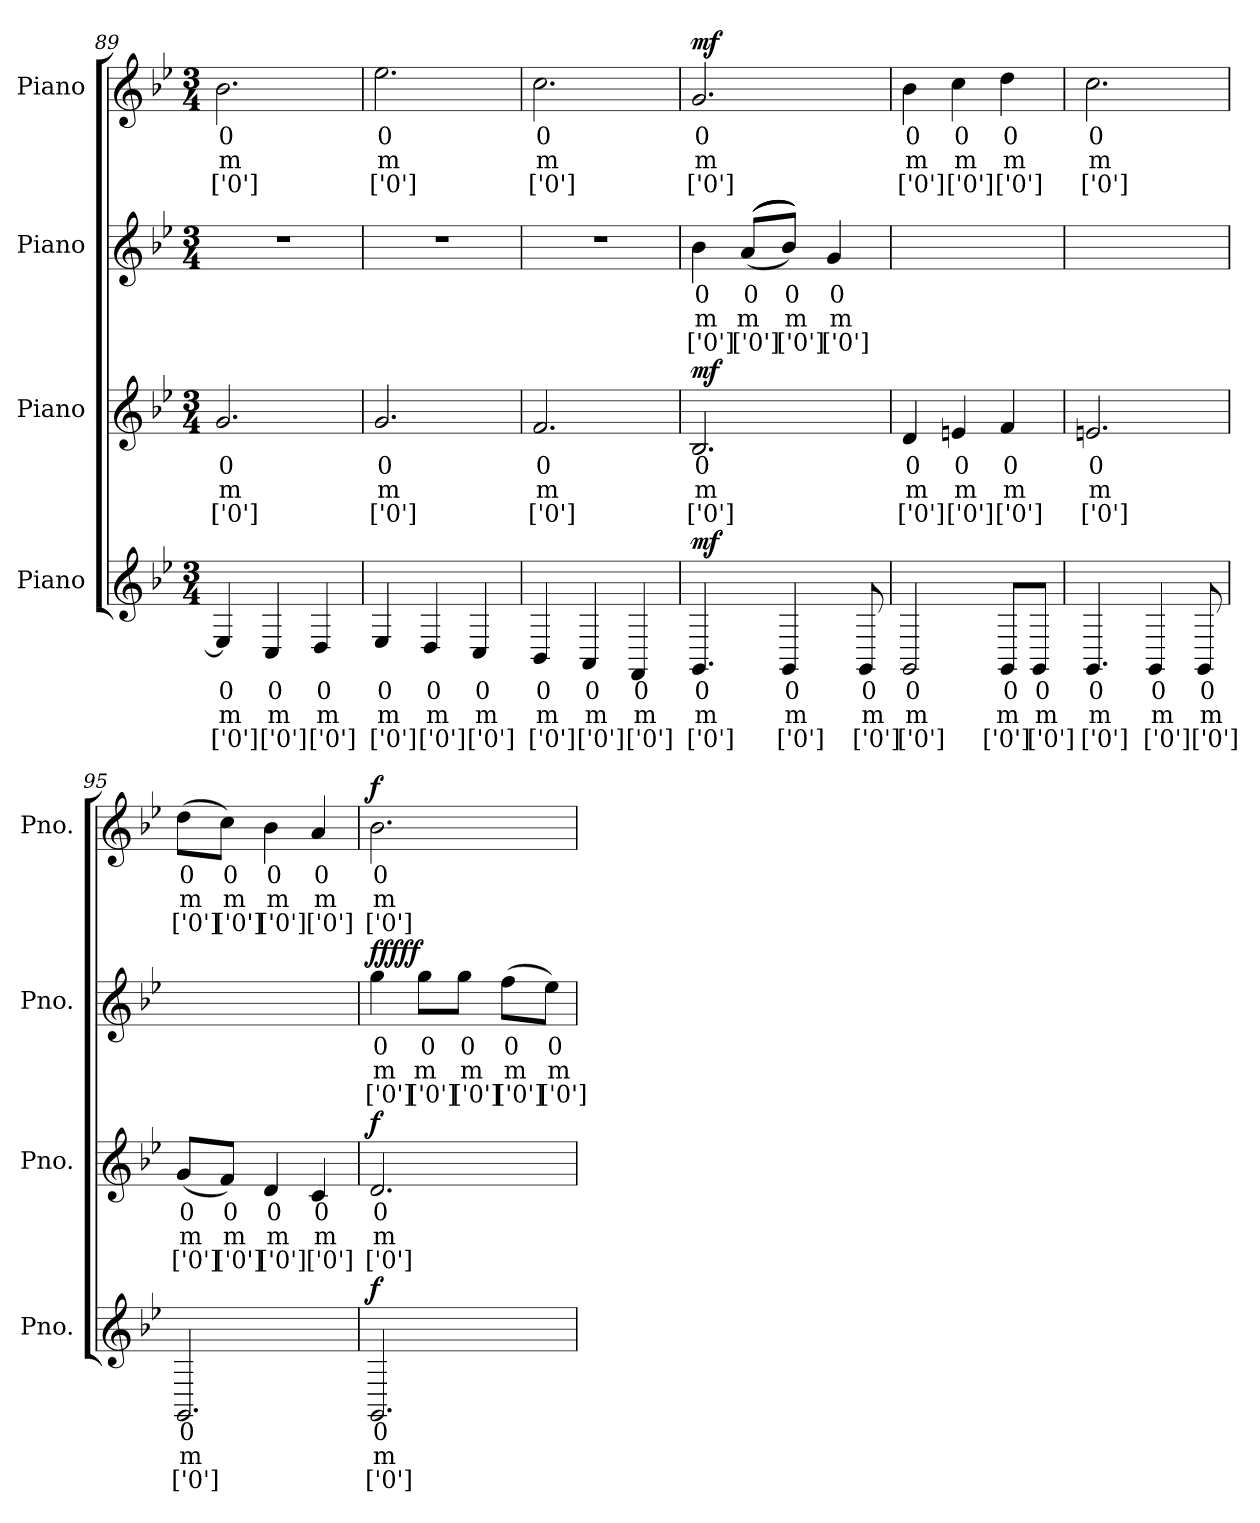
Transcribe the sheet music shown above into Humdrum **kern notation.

**kern	**text	**text	**text	**dynam	**kern	**text	**text	**text	**dynam	**kern	**text	**text	**text	**dynam	**kern	**text	**text	**text	**dynam
*part4	*part4	*part4	*part4	*part4	*part3	*part3	*part3	*part3	*part3	*part2	*part2	*part2	*part2	*part2	*part1	*part1	*part1	*part1	*part1
*staff4	*staff4	*staff4	*staff4	*staff4	*staff3	*staff3	*staff3	*staff3	*staff3	*staff2	*staff2	*staff2	*staff2	*staff2	*staff1	*staff1	*staff1	*staff1	*staff1
*I"Piano	*	*	*	*	*I"Piano	*	*	*	*	*I"Piano	*	*	*	*	*I"Piano	*	*	*	*
*I'Pno.	*	*	*	*	*I'Pno.	*	*	*	*	*I'Pno.	*	*	*	*	*I'Pno.	*	*	*	*
*clefG2	*	*	*	*	*clefG2	*	*	*	*	*clefG2	*	*	*	*	*clefG2	*	*	*	*
*k[b-e-]	*	*	*	*	*k[b-e-]	*	*	*	*	*k[b-e-]	*	*	*	*	*k[b-e-]	*	*	*	*
*M3/4	*	*	*	*	*M3/4	*	*	*	*	*M3/4	*	*	*	*	*M3/4	*	*	*	*
=89	=89	=89	=89	=89	=89	=89	=89	=89	=89	=89	=89	=89	=89	=89	=89	=89	=89	=89	=89
4E-i/]	0	m	['0']	.	2.gj/	0	m	['0']	.	2.r	.	.	.	.	2.b-Z\	0	m	['0']	.
4Ci/	0	m	['0']	.	.	.	.	.	.	.	.	.	.	.	.	.	.	.	.
4Di/	0	m	['0']	.	.	.	.	.	.	.	.	.	.	.	.	.	.	.	.
=90	=90	=90	=90	=90	=90	=90	=90	=90	=90	=90	=90	=90	=90	=90	=90	=90	=90	=90	=90
4E-i/	0	m	['0']	.	2.gj/	0	m	['0']	.	2.r	.	.	.	.	2.ee-Z\	0	m	['0']	.
4Di/	0	m	['0']	.	.	.	.	.	.	.	.	.	.	.	.	.	.	.	.
4Ci/	0	m	['0']	.	.	.	.	.	.	.	.	.	.	.	.	.	.	.	.
=91	=91	=91	=91	=91	=91	=91	=91	=91	=91	=91	=91	=91	=91	=91	=91	=91	=91	=91	=91
4BB-i/	0	m	['0']	.	2.fj/	0	m	['0']	.	2.r	.	.	.	.	2.ccZ\	0	m	['0']	.
4AAi/	0	m	['0']	.	.	.	.	.	.	.	.	.	.	.	.	.	.	.	.
4FFi/	0	m	['0']	.	.	.	.	.	.	.	.	.	.	.	.	.	.	.	.
=92	=92	=92	=92	=92	=92	=92	=92	=92	=92	=92	=92	=92	=92	=92	=92	=92	=92	=92	=92
!	!	!	!	!LO:DY:b	!	!	!	!	!LO:DY:b	!	!	!	!	!LO:DY:b	!	!	!	!	!
!	!	!	!	!	!	!	!	!	!	!	!	!	!	!LO:DY:n=1:b	!	!	!	!	!
!	!	!	!	!	!	!	!	!	!	!	!	!	!	!LO:DY:n=2:b	!	!	!	!	!
!	!	!	!	!	!	!	!	!	!	!	!	!	!	!LO:DY:n=3:b	!	!	!	!	!
!	!	!	!	!	!	!	!	!	!	!	!	!	!	!LO:DY:n=4:b	!	!	!	!	!LO:DY:b
4.GGi/	0	m	['0']	mf	2.B-j/	0	m	['0']	mf	4b-V\	0	m	['0']	mf mf mf mf mf	2.gZ/	0	m	['0']	mf
.	.	.	.	.	.	.	.	.	.	(<(<(<(<(<8aV/L	0	m	['0']	.	.	.	.	.	.
4GGi/	0	m	['0']	.	.	.	.	.	.	8b-V/J)))))	0	m	['0']	.	.	.	.	.	.
.	.	.	.	.	.	.	.	.	.	4gV/	0	m	['0']	.	.	.	.	.	.
8GGi/	0	m	['0']	.	.	.	.	.	.	.	.	.	.	.	.	.	.	.	.
!!LO:LB:g=z
=93	=93	=93	=93	=93	=93	=93	=93	=93	=93	=93	=93	=93	=93	=93	=93	=93	=93	=93	=93
2GGi/	0	m	['0']	.	4dj/	0	m	['0']	.	2.ryy	.	.	.	.	4b-Z\	0	m	['0']	.
.	.	.	.	.	4enj/	0	m	['0']	.	.	.	.	.	.	4ccZ\	0	m	['0']	.
8GGi/L	0	m	['0']	.	4fj/	0	m	['0']	.	.	.	.	.	.	4ddZ\	0	m	['0']	.
8GGi/J	0	m	['0']	.	.	.	.	.	.	.	.	.	.	.	.	.	.	.	.
=94	=94	=94	=94	=94	=94	=94	=94	=94	=94	=94	=94	=94	=94	=94	=94	=94	=94	=94	=94
4.GGi/	0	m	['0']	.	2.enj/	0	m	['0']	.	2.ryy	.	.	.	.	2.ccZ\	0	m	['0']	.
4GGi/	0	m	['0']	.	.	.	.	.	.	.	.	.	.	.	.	.	.	.	.
8GGi/	0	m	['0']	.	.	.	.	.	.	.	.	.	.	.	.	.	.	.	.
=95	=95	=95	=95	=95	=95	=95	=95	=95	=95	=95	=95	=95	=95	=95	=95	=95	=95	=95	=95
2.GGi/	0	m	['0']	.	(<8gj/L	0	m	['0']	.	2.ryy	.	.	.	.	(>8ddZ\L	0	m	['0']	.
.	.	.	.	.	8fj/J)	0	m	['0']	.	.	.	.	.	.	8ccZ\J)	0	m	['0']	.
.	.	.	.	.	4dj/	0	m	['0']	.	.	.	.	.	.	4b-Z\	0	m	['0']	.
.	.	.	.	.	4cj/	0	m	['0']	.	.	.	.	.	.	4aZ/	0	m	['0']	.
=96	=96	=96	=96	=96	=96	=96	=96	=96	=96	=96	=96	=96	=96	=96	=96	=96	=96	=96	=96
!	!	!	!	!LO:DY:b	!	!	!	!	!LO:DY:b	!	!	!	!	!LO:DY:b	!	!	!	!	!
!	!	!	!	!	!	!	!	!	!	!	!	!	!	!LO:DY:n=1:b	!	!	!	!	!
!	!	!	!	!	!	!	!	!	!	!	!	!	!	!LO:DY:n=2:b	!	!	!	!	!
!	!	!	!	!	!	!	!	!	!	!	!	!	!	!LO:DY:n=3:b	!	!	!	!	!
!	!	!	!	!	!	!	!	!	!	!	!	!	!	!LO:DY:n=4:b	!	!	!	!	!LO:DY:b
2.GGi/	0	m	['0']	f	2.dj/	0	m	['0']	f	4ggV\	0	m	['0']	f f f f f	2.b-Z\	0	m	['0']	f
.	.	.	.	.	.	.	.	.	.	8ggV\L	0	m	['0']	.	.	.	.	.	.
.	.	.	.	.	.	.	.	.	.	8ggV\J	0	m	['0']	.	.	.	.	.	.
.	.	.	.	.	.	.	.	.	.	(>8ffV\L	0	m	['0']	.	.	.	.	.	.
.	.	.	.	.	.	.	.	.	.	8ee-V\J)	0	m	['0']	.	.	.	.	.	.
=	=	=	=	=	=	=	=	=	=	=	=	=	=	=	=	=	=	=	=
*-	*-	*-	*-	*-	*-	*-	*-	*-	*-	*-	*-	*-	*-	*-	*-	*-	*-	*-	*-
